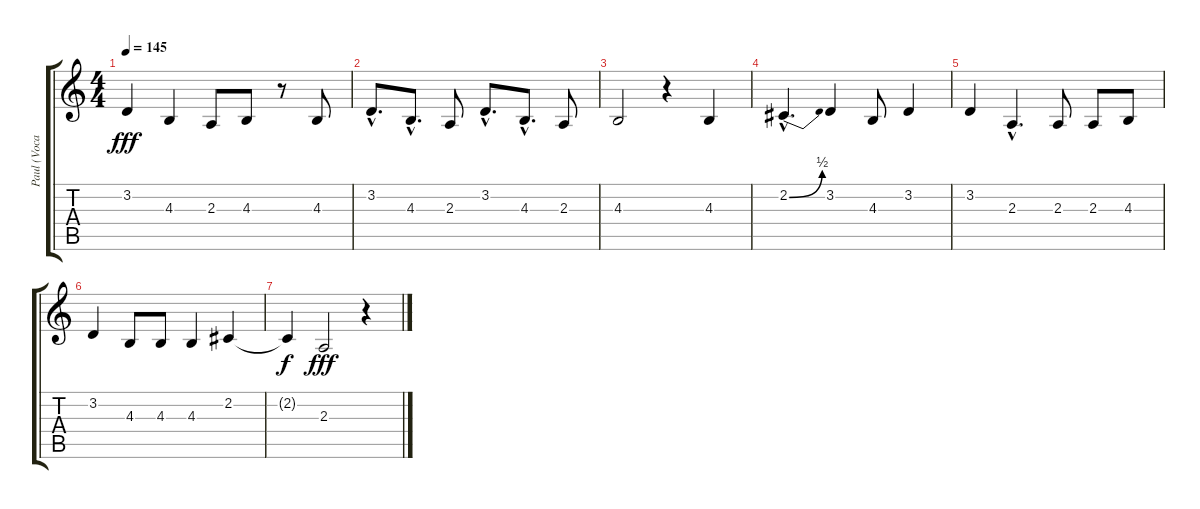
\track ("Paul (Vocals)" "Paul (Voca") {instrument tenorsax}
\staff {score tabs}
\tuning (E4 B3 G3 D3 A2 E2) {hide}
\ts (4 4)
\tempo 145
\clef g2
\ks c
3.2.4{dy fff} 4.3.4 2.3.8 4.3.8 r.8 4.3.8 |
3.2{hac}.8{d} 4.3{hac}.8{d} 2.3.8 3.2{hac}.8{d} 4.3{hac}.8{d} 2.3.8 |
4.3.2 r.4 4.3.4 |
2.2{be (bend 0 0 60 2) hac}.4{d} 3.2.4 4.3.8 3.2.4 |
3.2.4 2.3{hac}.4{d} 2.3.8 2.3.8 4.3.8 |
3.2.4 4.3.8 4.3.8 4.3.4 2.2.4 |
2.2{t}.4{dy f} 2.3.2{dy fff} r.4
